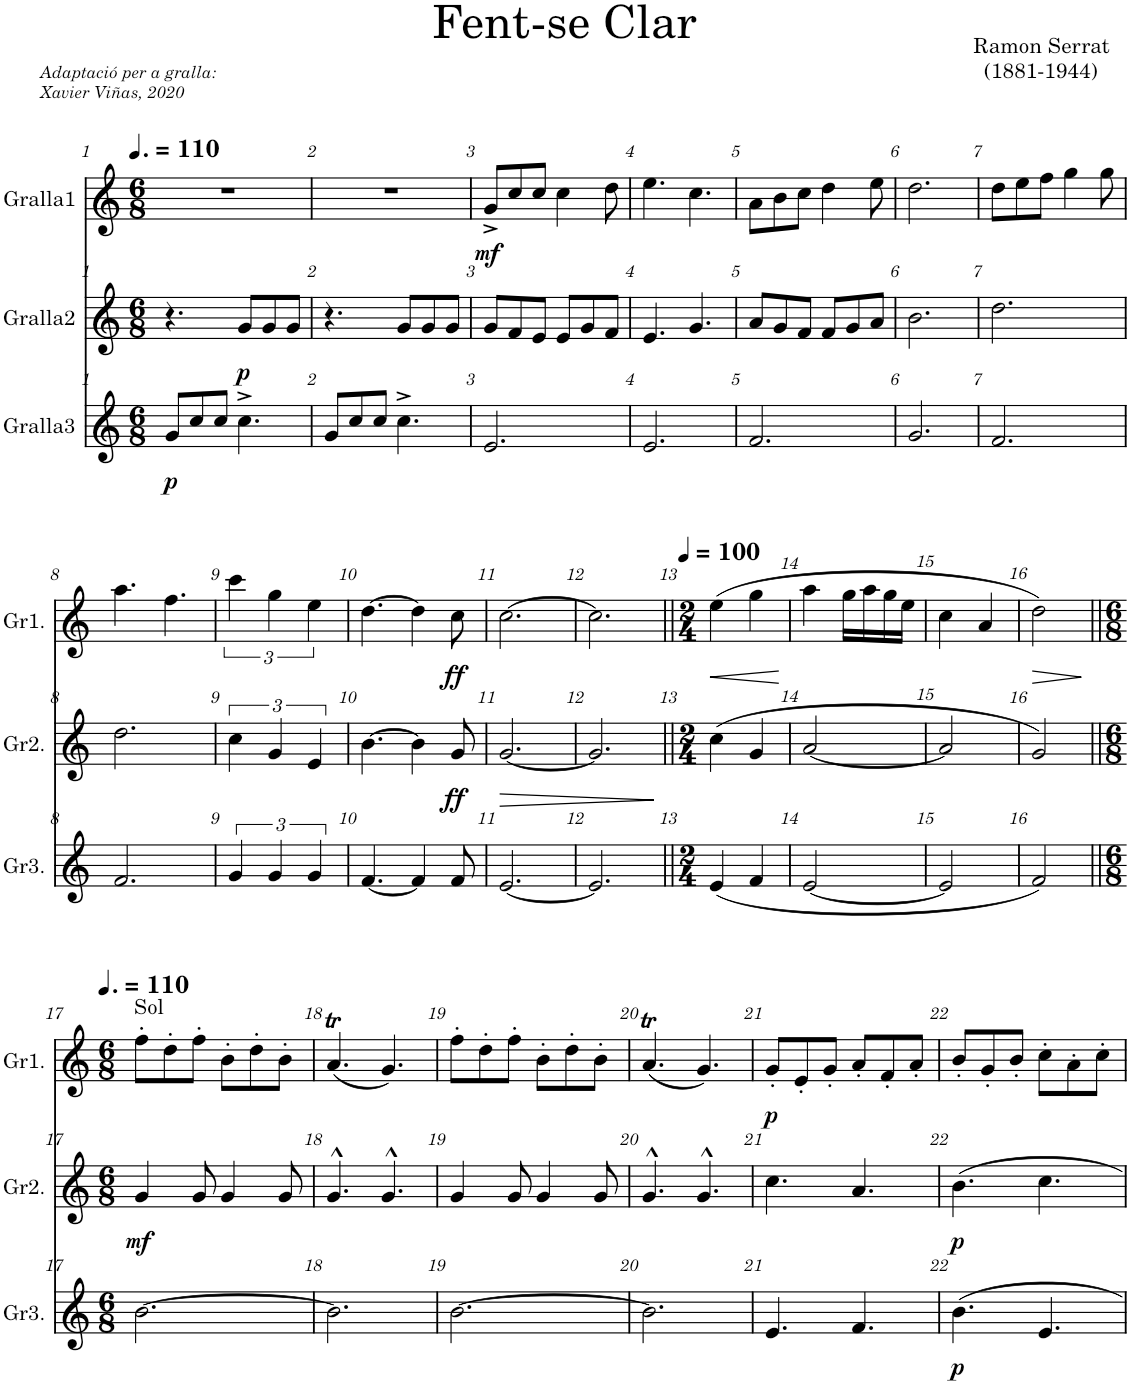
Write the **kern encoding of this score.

**kern	**dynam	**kern	**dynam	**kern	**dynam
*part3	*part3	*part2	*part2	*part1	*part1
*staff3	*staff3	*staff2	*staff2	*staff1	*staff1
*I"Gralla3	*	*I"Gralla2	*	*I"Gralla1	*
*I'Gr3.	*	*I'Gr2.	*	*I'Gr1.	*
*clefG2	*	*clefG2	*	*clefG2	*
*k[]	*	*k[]	*	*k[]	*
*M6/8	*	*M6/8	*	*M6/8	*
*MM165	*	*MM165	*	*MM165	*
=1	=1	=1	=1	=1	=1
!	!LO:DY:b	!	!	!	!
8g/L	p	4.r	.	2.r	.
8cc/	.	.	.	.	.
8cc/J	.	.	.	.	.
!	!	!	!LO:DY:b	!	!
4.cc^\	.	8g/L	p	.	.
.	.	8g/	.	.	.
.	.	8g/J	.	.	.
=2	=2	=2	=2	=2	=2
8g/L	.	4.r	.	2.r	.
8cc/	.	.	.	.	.
8cc/J	.	.	.	.	.
4.cc^\	.	8g/L	.	.	.
.	.	8g/	.	.	.
.	.	8g/J	.	.	.
=3	=3	=3	=3	=3	=3
!	!	!	!	!	!LO:DY:b
2.e/	.	8g/L	.	8g^/L	mf
.	.	8f/	.	8cc/	.
.	.	8e/J	.	8cc/J	.
.	.	8e/L	.	4cc\	.
.	.	8g/	.	.	.
.	.	8f/J	.	8dd\	.
=4	=4	=4	=4	=4	=4
2.e/	.	4.e/	.	4.ee\	.
.	.	4.g/	.	4.cc\	.
=5	=5	=5	=5	=5	=5
2.f/	.	8a/L	.	8a\L	.
.	.	8g/	.	8b\	.
.	.	8f/J	.	8cc\J	.
.	.	8f/L	.	4dd\	.
.	.	8g/	.	.	.
.	.	8a/J	.	8ee\	.
=6	=6	=6	=6	=6	=6
2.g/	.	2.b\	.	2.dd\	.
=7	=7	=7	=7	=7	=7
2.f/	.	2.dd\	.	8dd\L	.
.	.	.	.	8ee\	.
.	.	.	.	8ff\J	.
.	.	.	.	4gg\	.
.	.	.	.	8gg\	.
!!LO:LB:g=z
=8	=8	=8	=8	=8	=8
2.f/	.	2.dd\	.	4.aa\	.
.	.	.	.	4.ff\	.
=9	=9	=9	=9	=9	=9
4g/	.	4cc\	.	4ccc\	.
4g/	.	4g/	.	4gg\	.
4g/	.	4e/	.	4ee\	.
=10	=10	=10	=10	=10	=10
[4.f/	.	[4.b\	.	[4.dd\	.
4f/]	.	4b\]	.	4dd\]	.
!	!	!	!LO:DY:b	!	!LO:DY:b
8f/	.	8g/	ff	8cc\	ff
=11	=11	=11	=11	=11	=11
!	!	!	!LO:HP:b	!	!
[2.e/	.	[2.g/	>	[2.cc\	.
=12	=12	=12	=12	=12	=12
2.e/]	.	2.g/]	.	2.cc\]	.
.	.	.	]	.	.
=13||	=13||	=13||	=13||	=13||	=13||
*M2/4	*	*M2/4	*	*M2/4	*
*	*	*	*	*MM100	*
!	!	!	!	!	!LO:HP:b
(4e/	.	(4cc\	.	(4ee\	<
4f/	.	4g/	.	4gg\	.
.	.	.	.	.	[
=14	=14	=14	=14	=14	=14
[2e/	.	[2a/	.	4aa\	.
.	.	.	.	16gg\LL	.
.	.	.	.	16aa\	.
.	.	.	.	16gg\	.
.	.	.	.	16ee\JJ	.
=15	=15	=15	=15	=15	=15
2e/]	.	2a/]	.	4cc\	.
.	.	.	.	4a/	.
=16	=16	=16	=16	=16	=16
!	!	!	!	!	!LO:HP:b
2f/)	.	2g/)	.	2dd\)	>
.	.	.	.	.	]
!!LO:LB:g=z
=17||	=17||	=17||	=17||	=17||	=17||
*M6/8	*	*M6/8	*	*M6/8	*
*	*	*	*	*MM165	*
!	!	!	!	!LO:TX:a:t=Sol	!
!	!	!	!LO:DY:b	!	!
[2.b\	.	4g/	mf	8ff'\L	.
.	.	.	.	8dd'\	.
.	.	8g/	.	8ff'\J	.
.	.	4g/	.	8b'\L	.
.	.	.	.	8dd'\	.
.	.	8g/	.	8b'\J	.
=18	=18	=18	=18	=18	=18
2.b\]	.	4.g^^/	.	(4.aT/	.
.	.	4.g^^/	.	4.g/)	.
=19	=19	=19	=19	=19	=19
[2.b\	.	4g/	.	8ff'\L	.
.	.	.	.	8dd'\	.
.	.	8g/	.	8ff'\J	.
.	.	4g/	.	8b'\L	.
.	.	.	.	8dd'\	.
.	.	8g/	.	8b'\J	.
=20	=20	=20	=20	=20	=20
2.b\]	.	4.g^^/	.	(4.aT/	.
.	.	4.g^^/	.	4.g/)	.
=21	=21	=21	=21	=21	=21
!	!	!	!	!	!LO:DY:b
4.e/	.	4.cc\	.	8g'/L	p
.	.	.	.	8e'/	.
.	.	.	.	8g'/J	.
4.f/	.	4.a/	.	8a'/L	.
.	.	.	.	8f'/	.
.	.	.	.	8a'/J	.
=22	=22	=22	=22	=22	=22
!	!LO:DY:b	!	!LO:DY:b	!	!
4.b\	p	4.b\	p	8b'/L	.
.	.	.	.	8g'/	.
.	.	.	.	8b'/J	.
4.e/	.	4.cc\	.	8cc'\L	.
.	.	.	.	8a'\	.
.	.	.	.	8cc'\J	.
=	=	=	=	=	=
*-	*-	*-	*-	*-	*-
